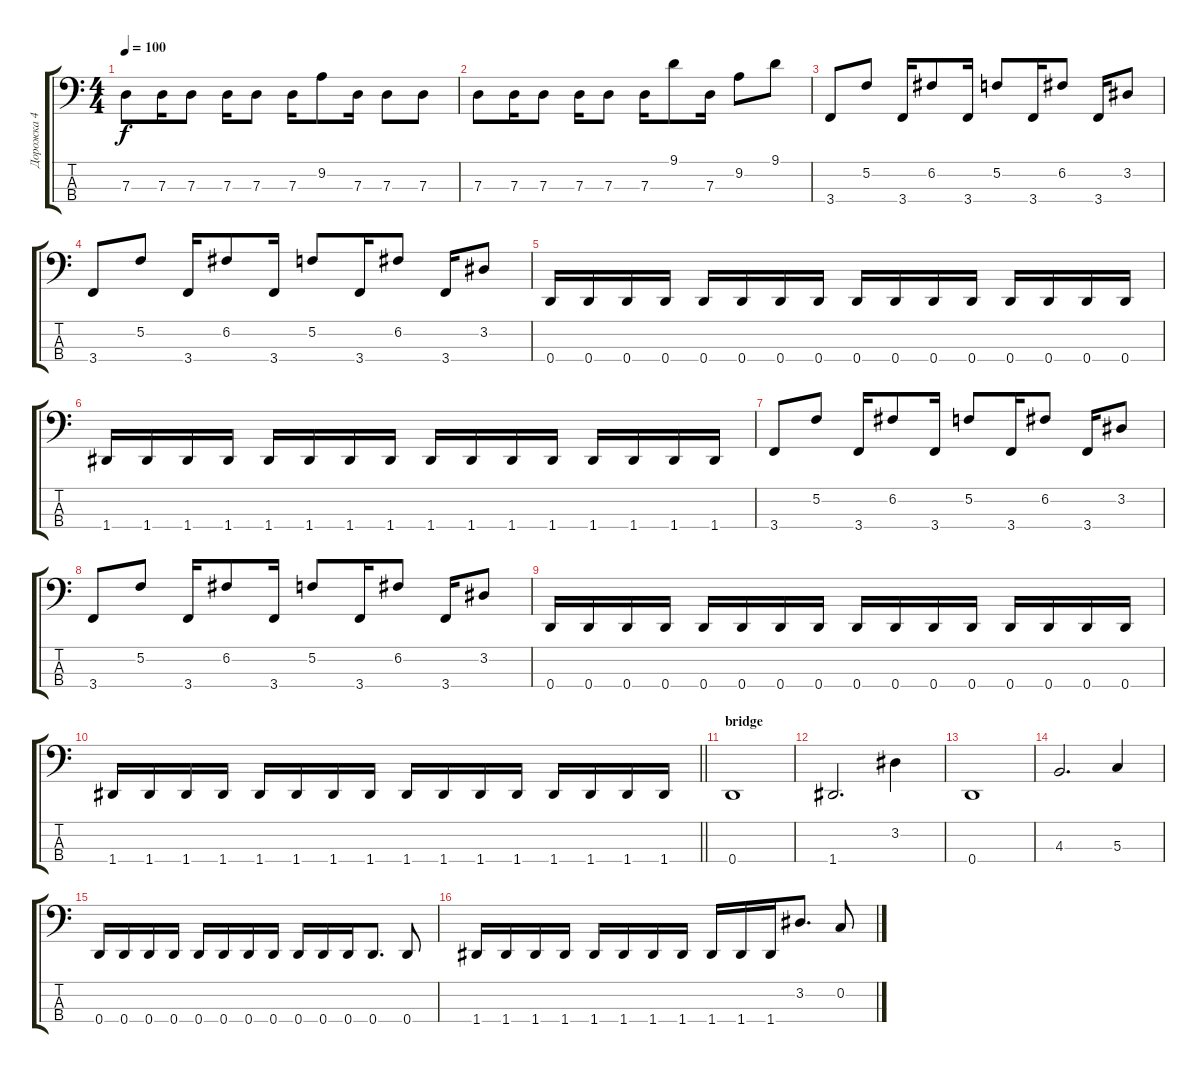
\track ("Дорожка 4" "Дорожка 4") {instrument electricbasspick}
\staff {score tabs}
\tuning (F2 C2 G1 D1) {hide}
\ts (4 4)
\tempo 100
\clef f4
\ks c
7.3.8{dy f} 7.3.16 7.3.8 7.3.16 7.3.8 7.3.16 9.2.8 7.3.16 7.3.8 7.3.8 |
7.3.8 7.3.16 7.3.8 7.3.16 7.3.8 7.3.16 9.1.8 7.3.16 9.2.8 9.1.8 |
3.4.8 5.2.8 3.4.16 6.2.8 3.4.16 5.2.8 3.4.16 6.2.8 3.4.16 3.2.8 |
3.4.8 5.2.8 3.4.16 6.2.8 3.4.16 5.2.8 3.4.16 6.2.8 3.4.16 3.2.8 |
0.4.16 0.4.16 0.4.16 0.4.16 0.4.16 0.4.16 0.4.16 0.4.16 0.4.16 0.4.16 0.4.16 0.4.16 0.4.16 0.4.16 0.4.16 0.4.16 |
1.4.16 1.4.16 1.4.16 1.4.16 1.4.16 1.4.16 1.4.16 1.4.16 1.4.16 1.4.16 1.4.16 1.4.16 1.4.16 1.4.16 1.4.16 1.4.16 |
3.4.8 5.2.8 3.4.16 6.2.8 3.4.16 5.2.8 3.4.16 6.2.8 3.4.16 3.2.8 |
3.4.8 5.2.8 3.4.16 6.2.8 3.4.16 5.2.8 3.4.16 6.2.8 3.4.16 3.2.8 |
0.4.16 0.4.16 0.4.16 0.4.16 0.4.16 0.4.16 0.4.16 0.4.16 0.4.16 0.4.16 0.4.16 0.4.16 0.4.16 0.4.16 0.4.16 0.4.16 |
\barLineRight lightlight
1.4.16 1.4.16 1.4.16 1.4.16 1.4.16 1.4.16 1.4.16 1.4.16 1.4.16 1.4.16 1.4.16 1.4.16 1.4.16 1.4.16 1.4.16 1.4.16 |
\section ("" "bridge")
0.4.1 |
1.4.2{d} 3.2.4 |
0.4.1 |
4.3.2{d} 5.3.4 |
0.4.16 0.4.16 0.4.16 0.4.16 0.4.16 0.4.16 0.4.16 0.4.16 0.4.16 0.4.16 0.4.16 0.4.8{d} 0.4.8 |
1.4.16 1.4.16 1.4.16 1.4.16 1.4.16 1.4.16 1.4.16 1.4.16 1.4.16 1.4.16 1.4.16 3.2.8{d} 0.2.8
